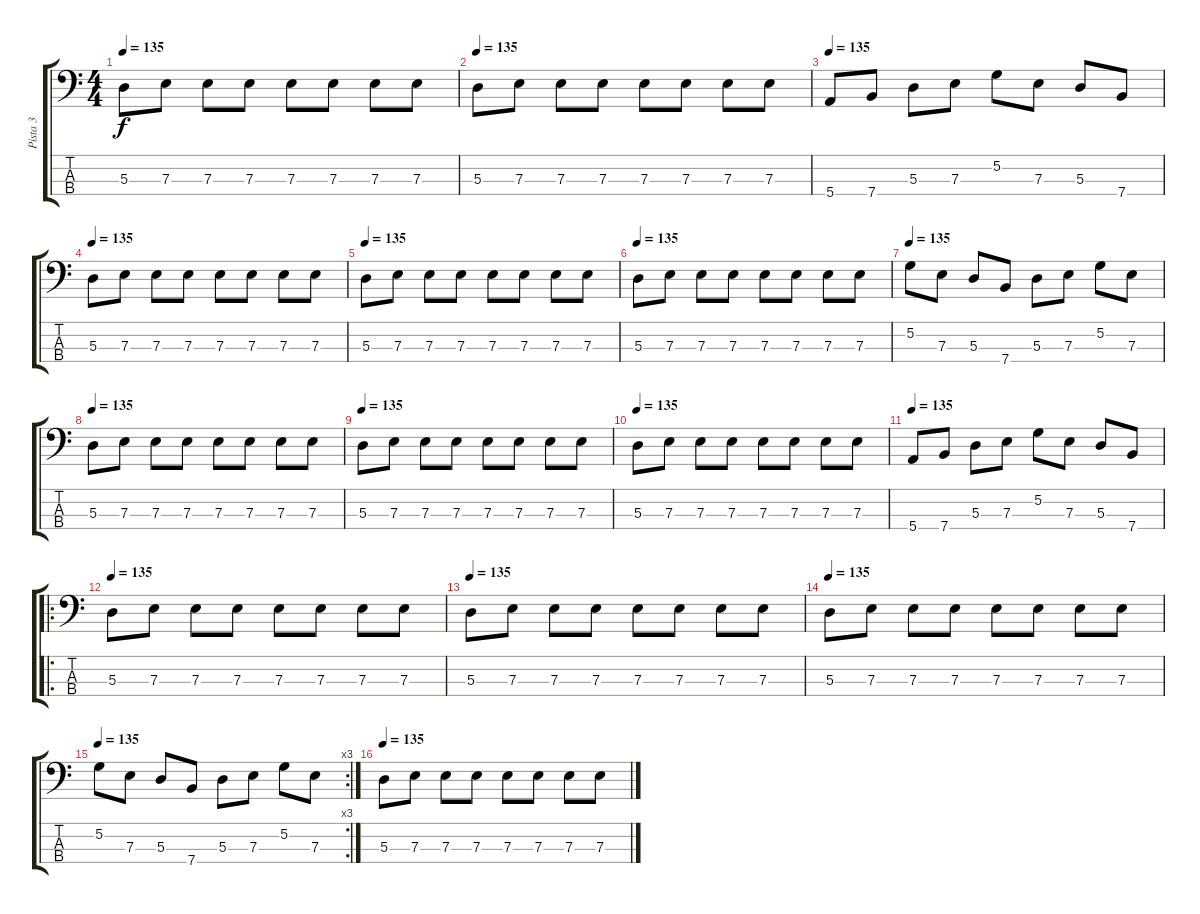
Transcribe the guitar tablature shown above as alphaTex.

\track ("Pista 3" "Pista 3") {instrument electricbassfinger}
\staff {score tabs}
\tuning (G2 D2 A1 E1) {hide}
\ts (4 4)
\tempo 135
\clef f4
\ks c
5.3.8{dy f} 7.3.8 7.3.8 7.3.8 7.3.8 7.3.8 7.3.8 7.3.8 |
\tempo 135
5.3.8 7.3.8 7.3.8 7.3.8 7.3.8 7.3.8 7.3.8 7.3.8 |
\tempo 135
5.4.8 7.4.8 5.3.8 7.3.8 5.2.8 7.3.8 5.3.8 7.4.8 |
\tempo 135
5.3.8 7.3.8 7.3.8 7.3.8 7.3.8 7.3.8 7.3.8 7.3.8 |
\tempo 135
5.3.8 7.3.8 7.3.8 7.3.8 7.3.8 7.3.8 7.3.8 7.3.8 |
\tempo 135
5.3.8 7.3.8 7.3.8 7.3.8 7.3.8 7.3.8 7.3.8 7.3.8 |
\tempo 135
5.2.8 7.3.8 5.3.8 7.4.8 5.3.8 7.3.8 5.2.8 7.3.8 |
\tempo 135
5.3.8 7.3.8 7.3.8 7.3.8 7.3.8 7.3.8 7.3.8 7.3.8 |
\tempo 135
5.3.8 7.3.8 7.3.8 7.3.8 7.3.8 7.3.8 7.3.8 7.3.8 |
\tempo 135
5.3.8 7.3.8 7.3.8 7.3.8 7.3.8 7.3.8 7.3.8 7.3.8 |
\tempo 135
5.4.8 7.4.8 5.3.8 7.3.8 5.2.8 7.3.8 5.3.8 7.4.8 |
\ro
\tempo 135
5.3.8 7.3.8 7.3.8 7.3.8 7.3.8 7.3.8 7.3.8 7.3.8 |
\tempo 135
5.3.8 7.3.8 7.3.8 7.3.8 7.3.8 7.3.8 7.3.8 7.3.8 |
\tempo 135
5.3.8 7.3.8 7.3.8 7.3.8 7.3.8 7.3.8 7.3.8 7.3.8 |
\rc 3
\tempo 135
5.2.8 7.3.8 5.3.8 7.4.8 5.3.8 7.3.8 5.2.8 7.3.8 |
\tempo 135
5.3.8 7.3.8 7.3.8 7.3.8 7.3.8 7.3.8 7.3.8 7.3.8
